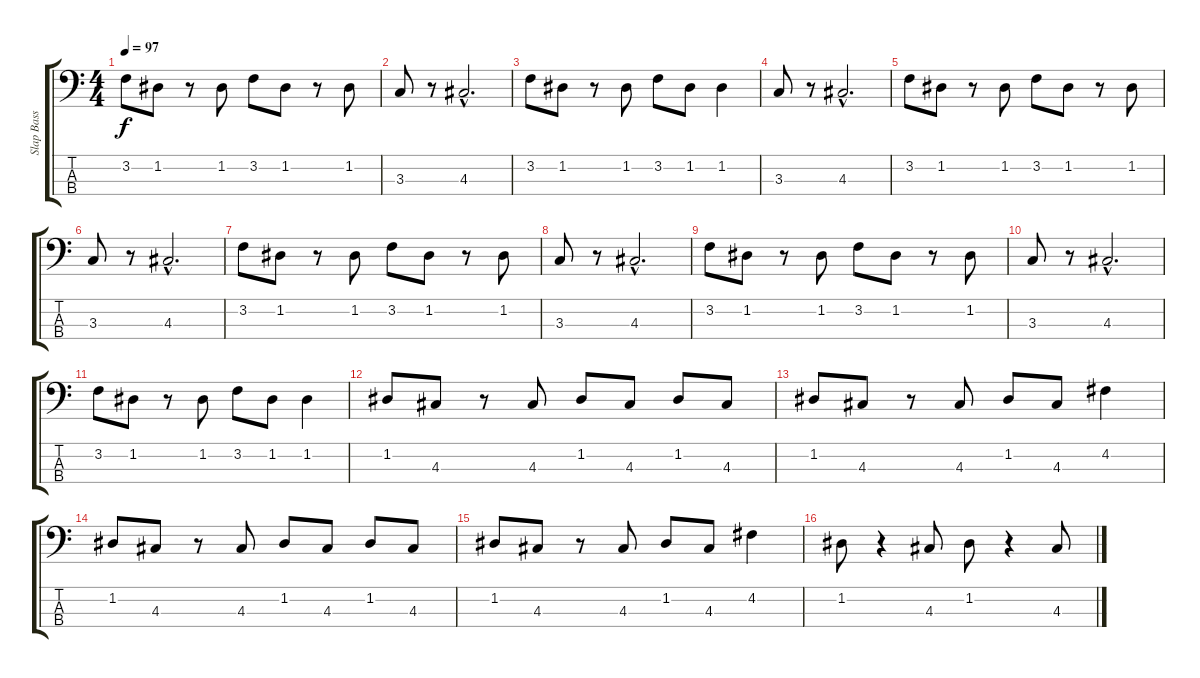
\track ("Slap Bass 1" "Slap Bass ") {instrument slapbass1}
\staff {score tabs}
\tuning (G2 D2 A1 E1) {hide}
\ts (4 4)
\tempo 97
\clef f4
\ks c
3.2.8{dy f} 1.2.8 r.8 1.2.8 3.2.8 1.2.8 r.8 1.2.8 |
3.3.8 r.8 4.3{hac}.2{d} |
3.2.8 1.2.8 r.8 1.2.8 3.2.8 1.2.8 1.2.4 |
3.3.8 r.8 4.3{hac}.2{d} |
3.2.8 1.2.8 r.8 1.2.8 3.2.8 1.2.8 r.8 1.2.8 |
3.3.8 r.8 4.3{hac}.2{d} |
3.2.8 1.2.8 r.8 1.2.8 3.2.8 1.2.8 r.8 1.2.8 |
3.3.8 r.8 4.3{hac}.2{d} |
3.2.8 1.2.8 r.8 1.2.8 3.2.8 1.2.8 r.8 1.2.8 |
3.3.8 r.8 4.3{hac}.2{d} |
3.2.8 1.2.8 r.8 1.2.8 3.2.8 1.2.8 1.2.4 |
1.2.8 4.3.8 r.8 4.3.8 1.2.8 4.3.8 1.2.8 4.3.8 |
1.2.8 4.3.8 r.8 4.3.8 1.2.8 4.3.8 4.2.4 |
1.2.8 4.3.8 r.8 4.3.8 1.2.8 4.3.8 1.2.8 4.3.8 |
1.2.8 4.3.8 r.8 4.3.8 1.2.8 4.3.8 4.2.4 |
1.2.8 r.4 4.3.8 1.2.8 r.4 4.3.8
